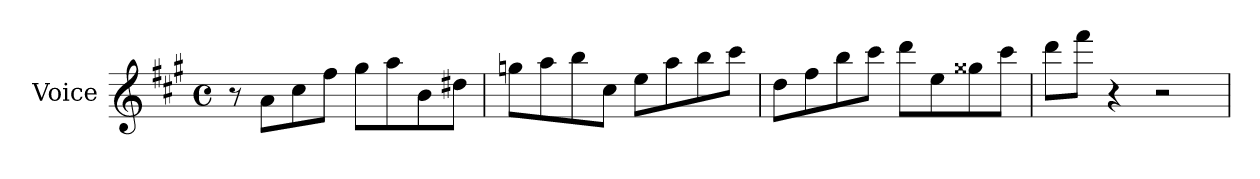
**kern
*part1
*staff1
*I"Voice
*I'Voice
*clefG2
*k[f#c#g#]
*M4/4
*met(c)
=1
8r
8a\L
8cc#\
8ff#\J
8gg#\L
8aa\
8b\
8dd#X\J
=2
8ggn\L
8aa\
8bb\
8cc#\J
8ee\L
8aa\
8bb\
8ccc#\J
=3
8dd\L
8ff#\
8bb\
8ccc#\J
8ddd\L
8ee\
8gg##X\
8ccc#\J
=4
8ddd\L
8fff#\J
4r
2rcc
=
*-
